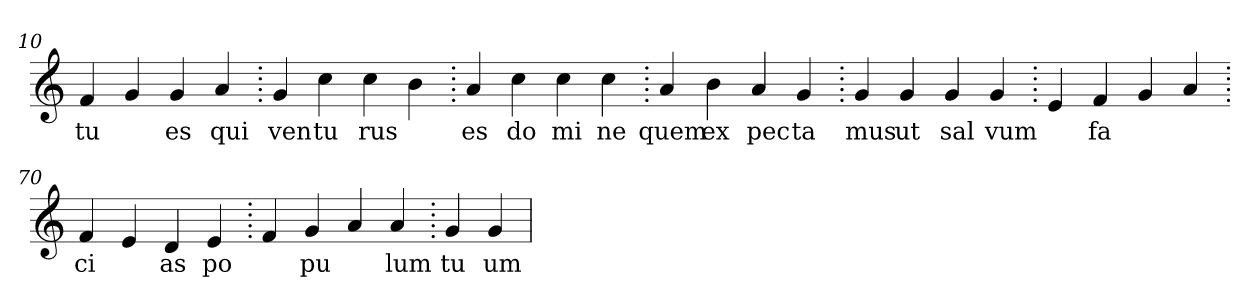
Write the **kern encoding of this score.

**kern	**text
*part1	*part1
*staff1	*staff1
*clefG2	*
=10.	=10.
4f	tu
4g	.
4g	es
4a	qui
=20.	=20.
4g	ven
4cc	tu
4cc	rus
4b	.
=30.	=30.
4a	es
4cc	do
4cc	mi
4cc	ne
=40.	=40.
4a	quem
4b	ex
4a	pec
4g	ta
=50.	=50.
4g	mus
4g	ut
4g	sal
4g	vum
=60.	=60.
4e	.
4f	fa
4g	.
4a	.
=70.	=70.
4f	ci
4e	.
4d	as
4e	po
=80.	=80.
4f	.
4g	pu
4a	.
4a	lum
=90.	=90.
4g	tu
4g	um
=	=
*-	*-
